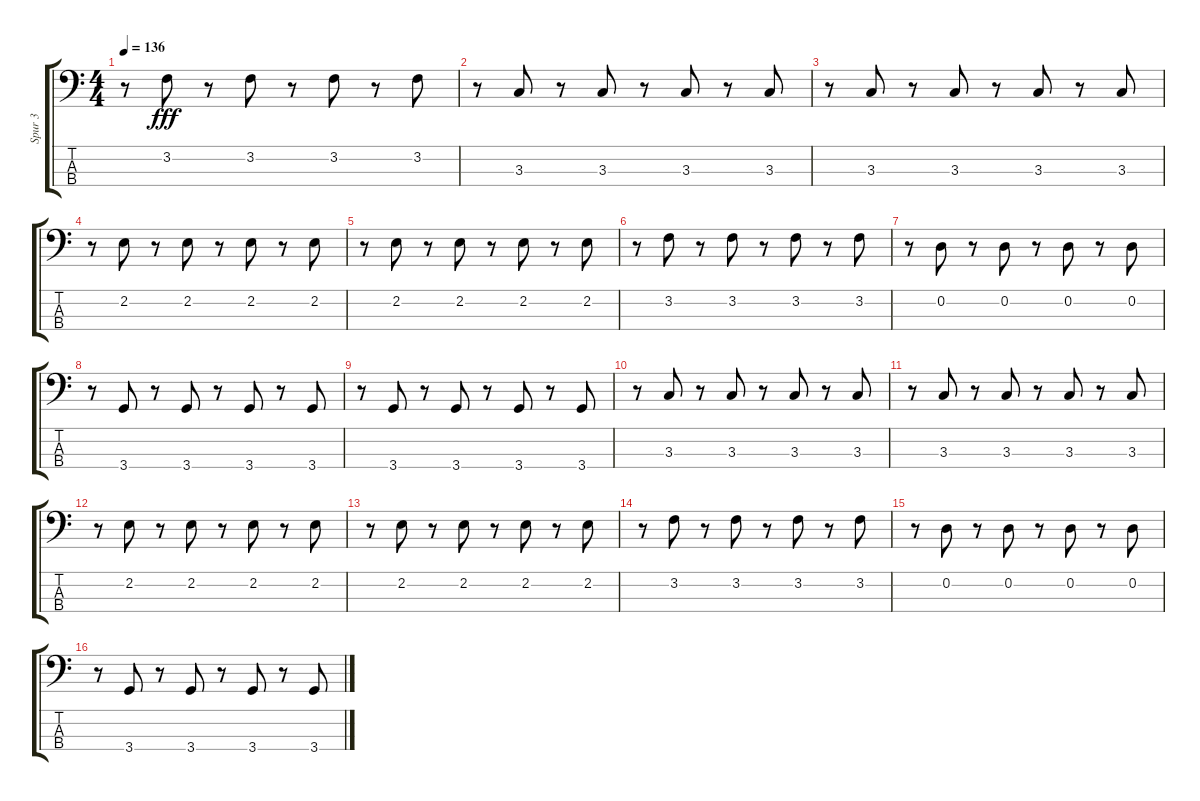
\track ("Spur 3" "Spur 3") {instrument synthbass2}
\staff {score tabs}
\tuning (G2 D2 A1 E1) {hide}
\ts (4 4)
\tempo 136
\clef f4
\ks c
r.8{dy fff} 3.2.8 r.8 3.2.8 r.8 3.2.8 r.8 3.2.8 |
r.8 3.3.8 r.8 3.3.8 r.8 3.3.8 r.8 3.3.8 |
r.8 3.3.8 r.8 3.3.8 r.8 3.3.8 r.8 3.3.8 |
r.8 2.2.8 r.8 2.2.8 r.8 2.2.8 r.8 2.2.8 |
r.8 2.2.8 r.8 2.2.8 r.8 2.2.8 r.8 2.2.8 |
r.8 3.2.8 r.8 3.2.8 r.8 3.2.8 r.8 3.2.8 |
r.8 0.2.8 r.8 0.2.8 r.8 0.2.8 r.8 0.2.8 |
r.8 3.4.8 r.8 3.4.8 r.8 3.4.8 r.8 3.4.8 |
r.8 3.4.8 r.8 3.4.8 r.8 3.4.8 r.8 3.4.8 |
r.8 3.3.8 r.8 3.3.8 r.8 3.3.8 r.8 3.3.8 |
r.8 3.3.8 r.8 3.3.8 r.8 3.3.8 r.8 3.3.8 |
r.8 2.2.8 r.8 2.2.8 r.8 2.2.8 r.8 2.2.8 |
r.8 2.2.8 r.8 2.2.8 r.8 2.2.8 r.8 2.2.8 |
r.8 3.2.8 r.8 3.2.8 r.8 3.2.8 r.8 3.2.8 |
r.8 0.2.8 r.8 0.2.8 r.8 0.2.8 r.8 0.2.8 |
r.8 3.4.8 r.8 3.4.8 r.8 3.4.8 r.8 3.4.8
